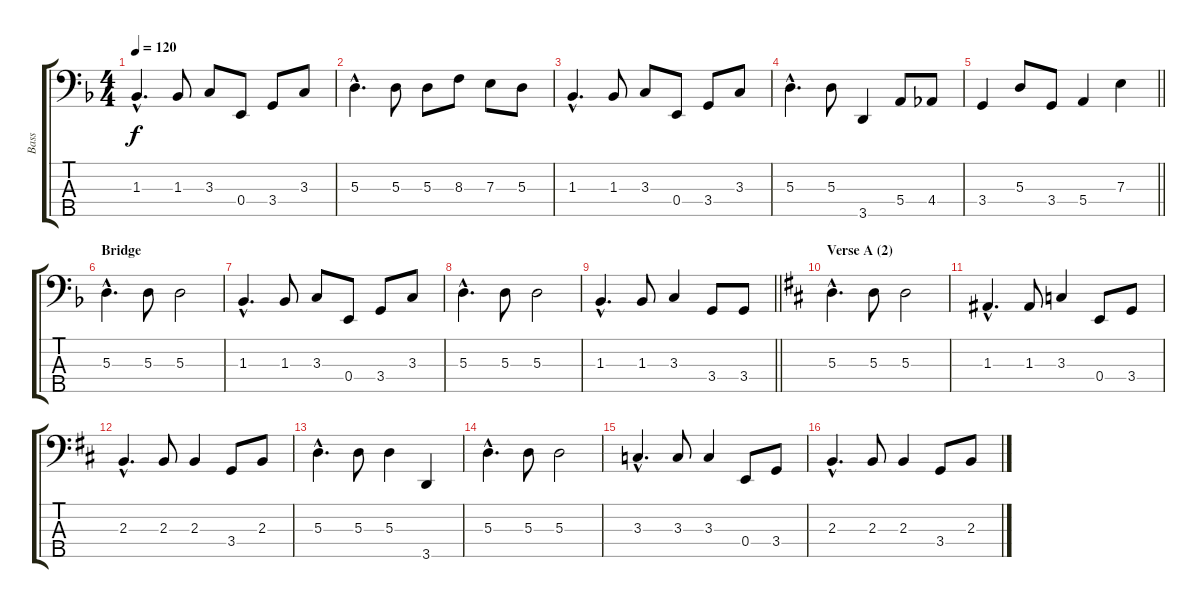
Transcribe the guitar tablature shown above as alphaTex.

\track ("Bass" "Bass") {instrument electricbassfinger}
\staff {score tabs}
\tuning (G2 D2 A1 E1 B0) {hide}
\ts (4 4)
\tempo 120
\clef f4
\ks dminor
1.3{hac}.4{d dy f} 1.3.8 3.3.8 0.4.8 3.4.8 3.3.8 |
5.3{hac}.4{d} 5.3.8 5.3.8 8.3.8 7.3.8 5.3.8 |
1.3{hac}.4{d} 1.3.8 3.3.8 0.4.8 3.4.8 3.3.8 |
5.3{hac}.4{d} 5.3.8 3.5.4 5.4.8 4.4.8 |
\barLineRight lightlight
3.4.4 5.3.8 3.4.8 5.4.4 7.3.4 |
\section ("" "Bridge")
5.3{hac}.4{d} 5.3.8 5.3.2 |
1.3{hac}.4{d} 1.3.8 3.3.8 0.4.8 3.4.8 3.3.8 |
5.3{hac}.4{d} 5.3.8 5.3.2 |
\barLineRight lightlight
1.3{hac}.4{d} 1.3.8 3.3.4 3.4.8 3.4.8 |
\section ("" "Verse A (2)")
\ks d
5.3{hac}.4{d} 5.3.8 5.3.2 |
1.3{hac}.4{d} 1.3.8 3.3.4 0.4.8 3.4.8 |
2.3{hac}.4{d} 2.3.8 2.3.4 3.4.8 2.3.8 |
5.3{hac}.4{d} 5.3.8 5.3.4 3.5.4 |
5.3{hac}.4{d} 5.3.8 5.3.2 |
3.3{hac}.4{d} 3.3.8 3.3.4 0.4.8 3.4.8 |
2.3{hac}.4{d} 2.3.8 2.3.4 3.4.8 2.3.8
